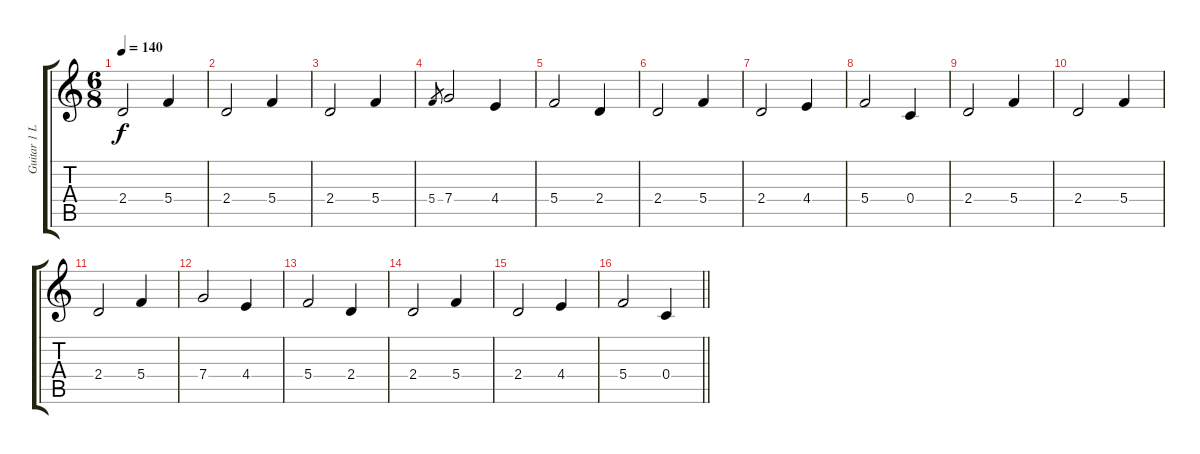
\track ("Guitar 1 Left" "Guitar 1 L") {instrument distortionguitar}
\staff {score tabs}
\tuning (D4 A3 F3 C3 G2 D2) {hide}
\ts (6 8)
\tempo 140
\clef g2
\ks c
2.4.2{dy f} 5.4.4 |
2.4.2 5.4.4 |
2.4.2 5.4.4 |
5.4.8{gr} 7.4.2 4.4.4 |
5.4.2 2.4.4 |
2.4.2 5.4.4 |
2.4.2 4.4.4 |
5.4.2 0.4.4 |
2.4.2 5.4.4 |
2.4.2 5.4.4 |
2.4.2 5.4.4 |
7.4.2 4.4.4 |
5.4.2 2.4.4 |
2.4.2 5.4.4 |
2.4.2 4.4.4 |
\barLineRight lightlight
5.4.2 0.4.4
